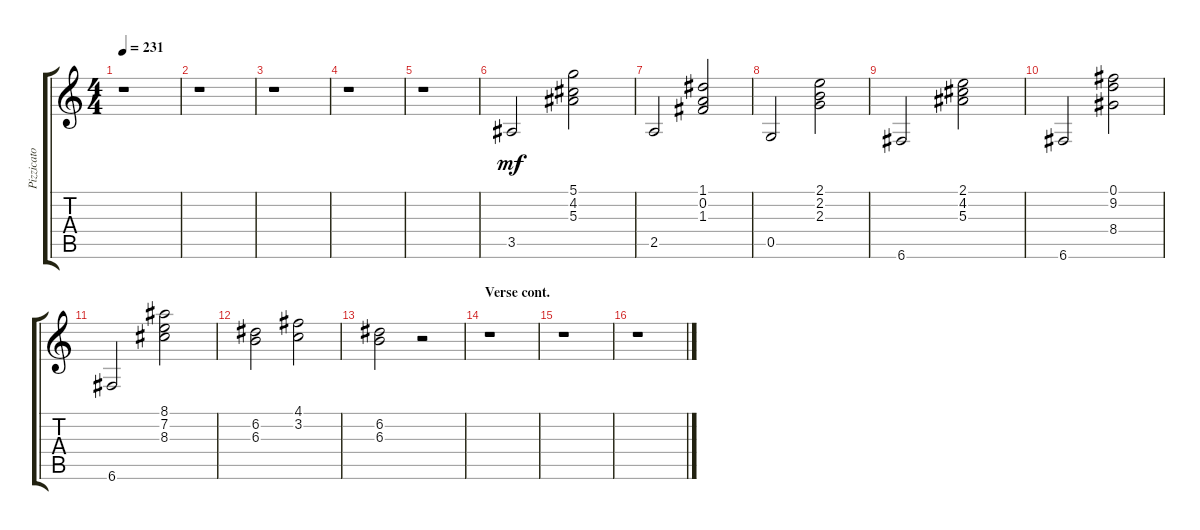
\track ("Pizzicato" "Pizzicato") {instrument electricguitarclean}
\staff {score tabs}
\tuning (D4 A3 F3 C3 G2 C2) {hide}
\ts (4 4)
\tempo 231
\clef g2
\ks aminor
r.1{dy mf} |
r.1 |
r.1 |
r.1 |
r.1 |
3.5.2 (5.1 4.2 5.3).2 |
2.5.2 (1.1 0.2 1.3).2 |
0.5.2 (2.1 2.2 2.3).2 |
6.6.2 (2.1 4.2 5.3).2 |
6.6.2 (0.1 9.2 8.4).2 |
6.6.2 (8.1 7.2 8.3).2 |
(6.2 6.3).2 (4.1 3.2).2 |
(6.2 6.3).2 r.2 |
\section ("" "Verse cont.")
r.1 |
r.1 |
r.1
